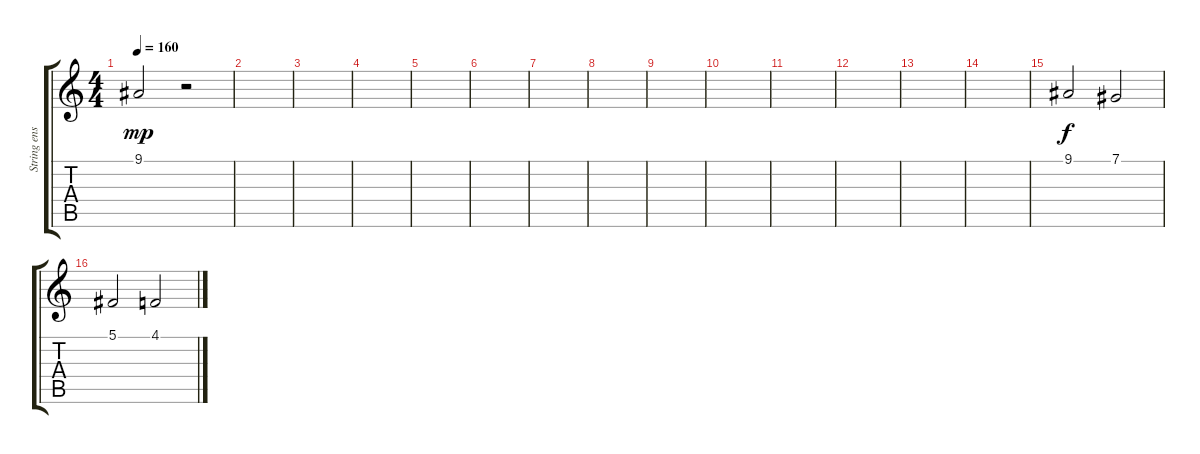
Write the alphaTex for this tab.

\track ("String ensemble" "String ens") {instrument choiraahs}
\staff {score tabs}
\tuning (Db4 Ab3 E3 B2 Gb2 Db2) {hide}
\ts (4 4)
\tempo 160
\clef g2
\ks c
9.1.2{dy mp} r.2 |
|
|
|
|
|
|
|
|
|
|
|
|
|
9.1.2{dy f} 7.1.2 |
5.1.2 4.1.2
